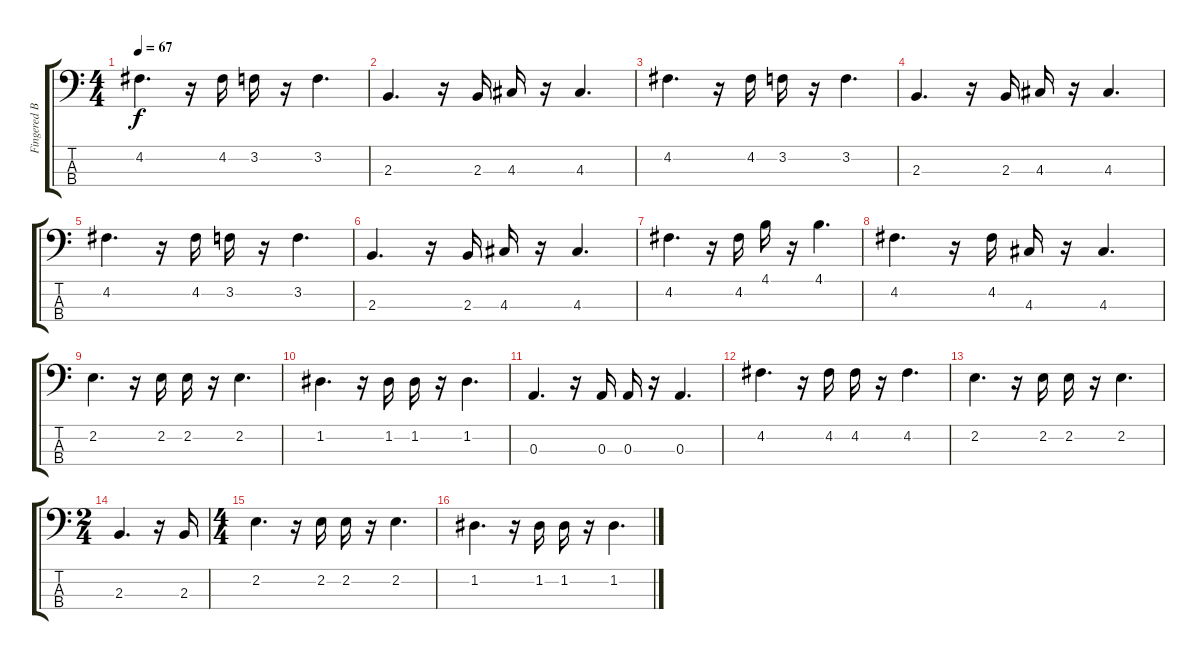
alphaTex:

\track ("Fingered Bass" "Fingered B") {instrument electricbassfinger}
\staff {score tabs}
\tuning (G2 D2 A1 E1) {hide}
\ts (4 4)
\tempo 67
\clef f4
\ks c
4.2.4{d dy f} r.16 4.2.16 3.2.16 r.16 3.2.4{d} |
2.3.4{d} r.16 2.3.16 4.3.16 r.16 4.3.4{d} |
4.2.4{d} r.16 4.2.16 3.2.16 r.16 3.2.4{d} |
2.3.4{d} r.16 2.3.16 4.3.16 r.16 4.3.4{d} |
4.2.4{d} r.16 4.2.16 3.2.16 r.16 3.2.4{d} |
2.3.4{d} r.16 2.3.16 4.3.16 r.16 4.3.4{d} |
4.2.4{d} r.16 4.2.16 4.1.16 r.16 4.1.4{d} |
4.2.4{d} r.16 4.2.16 4.3.16 r.16 4.3.4{d} |
2.2.4{d} r.16 2.2.16 2.2.16 r.16 2.2.4{d} |
1.2.4{d} r.16 1.2.16 1.2.16 r.16 1.2.4{d} |
0.3.4{d} r.16 0.3.16 0.3.16 r.16 0.3.4{d} |
4.2.4{d} r.16 4.2.16 4.2.16 r.16 4.2.4{d} |
2.2.4{d} r.16 2.2.16 2.2.16 r.16 2.2.4{d} |
\ts (2 4)
2.3.4{d} r.16 2.3.16 |
\ts (4 4)
2.2.4{d} r.16 2.2.16 2.2.16 r.16 2.2.4{d} |
1.2.4{d} r.16 1.2.16 1.2.16 r.16 1.2.4{d}
